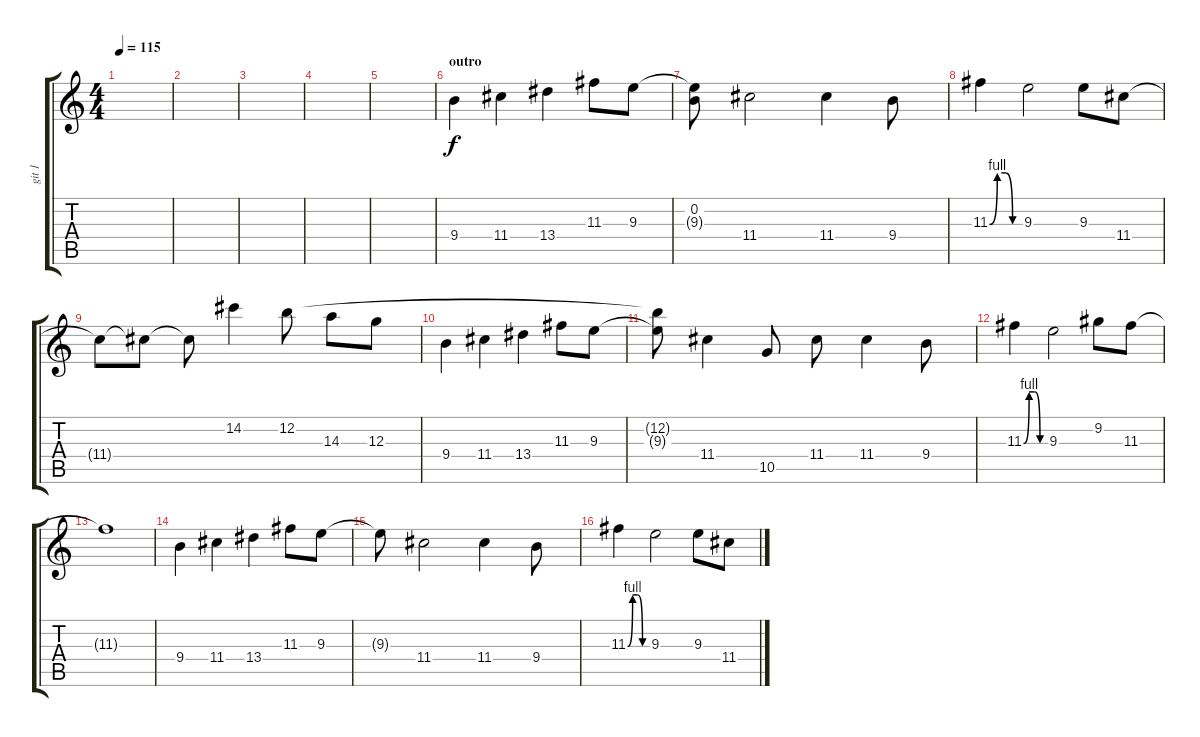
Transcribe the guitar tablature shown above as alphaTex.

\track ("git 1" "git 1") {instrument electricguitarclean}
\staff {score tabs}
\tuning (E4 B3 G3 D3 A2 E2) {hide}
\ts (4 4)
\tempo 115
\clef g2
\ks c
|
|
|
|
|
\section ("" "outro")
9.4.4 11.4.4 13.4.4 11.3.8 9.3.8 |
(0.2 9.3{t}).8 11.4.2 11.4.4 9.4.8 |
11.3{be (custom 0 0 15 4 30 4 45 0 60 0)}.4 9.3.2 9.3.8 11.4.8 |
11.4{t}.8 11.4{t}.8 11.4{t}.8 14.2.4 12.2.8 14.3.8 12.3.8 |
9.4.4 11.4.4 13.4.4 11.3.8 9.3.8 |
(12.2{t} 9.3{t}).8 11.4.4 10.5.8 11.4.8 11.4.4 9.4.8 |
11.3{be (custom 0 0 15 4 30 4 45 0 60 0)}.4 9.3.2 9.2.8 11.3.8 |
11.3{t}.1 |
9.4.4 11.4.4 13.4.4 11.3.8 9.3.8 |
9.3{t}.8 11.4.2 11.4.4 9.4.8 |
11.3{be (custom 0 0 15 4 30 4 45 0 60 0)}.4 9.3.2 9.3.8 11.4.8
